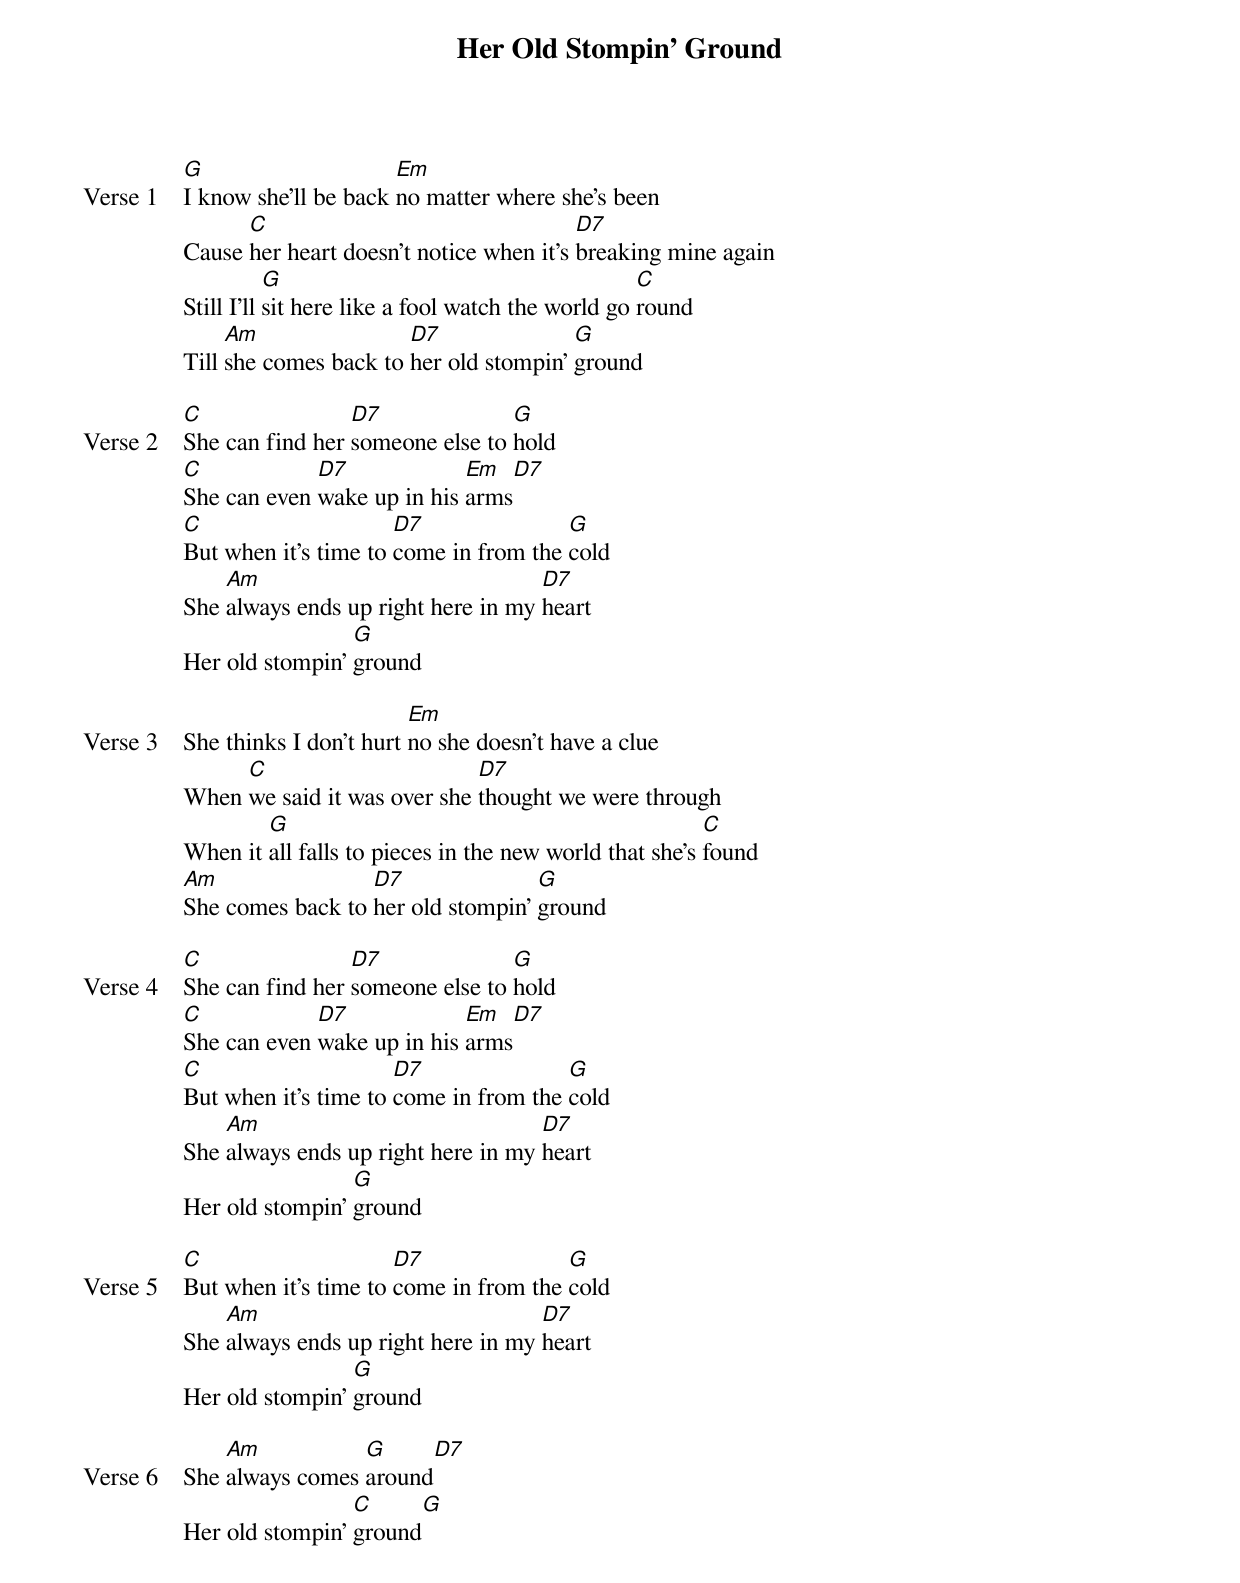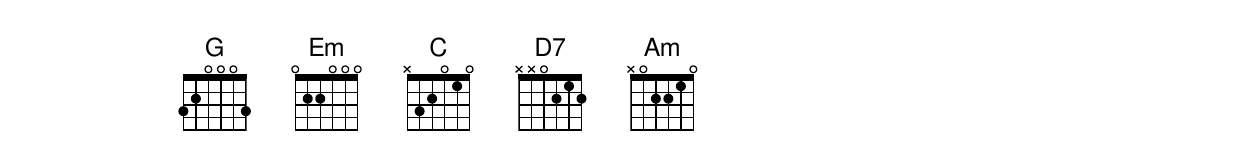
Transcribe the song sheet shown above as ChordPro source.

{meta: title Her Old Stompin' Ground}
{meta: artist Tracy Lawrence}
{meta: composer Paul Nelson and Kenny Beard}
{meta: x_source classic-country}
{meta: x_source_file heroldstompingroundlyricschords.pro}
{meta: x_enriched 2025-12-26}

{start_of_verse: Verse 1}
[G]I know she'll be back [Em]no matter where she's been
Cause [C]her heart doesn't notice when it's [D7]breaking mine again
Still I'll [G]sit here like a fool watch the world go [C]round
Till [Am]she comes back to [D7]her old stompin' [G]ground
{end_of_verse}

{start_of_verse: Verse 2}
[C]She can find her [D7]someone else to [G]hold
[C]She can even [D7]wake up in his [Em]arms[D7]
[C]But when it's time to [D7]come in from the [G]cold
She [Am]always ends up right here in my [D7]heart
Her old stompin' [G]ground
{end_of_verse}

{start_of_verse: Verse 3}
She thinks I don't hurt [Em]no she doesn't have a clue
When [C]we said it was over she [D7]thought we were through
When it [G]all falls to pieces in the new world that she's [C]found
[Am]She comes back to [D7]her old stompin' [G]ground
{end_of_verse}

{start_of_verse: Verse 4}
[C]She can find her [D7]someone else to [G]hold
[C]She can even [D7]wake up in his [Em]arms[D7]
[C]But when it's time to [D7]come in from the [G]cold
She [Am]always ends up right here in my [D7]heart
Her old stompin' [G]ground
{end_of_verse}

{start_of_verse: Verse 5}
[C]But when it's time to [D7]come in from the [G]cold
She [Am]always ends up right here in my [D7]heart
Her old stompin' [G]ground
{end_of_verse}

{start_of_verse: Verse 6}
She [Am]always comes [G]around[D7]
Her old stompin' [C]ground[G]
{end_of_verse}
